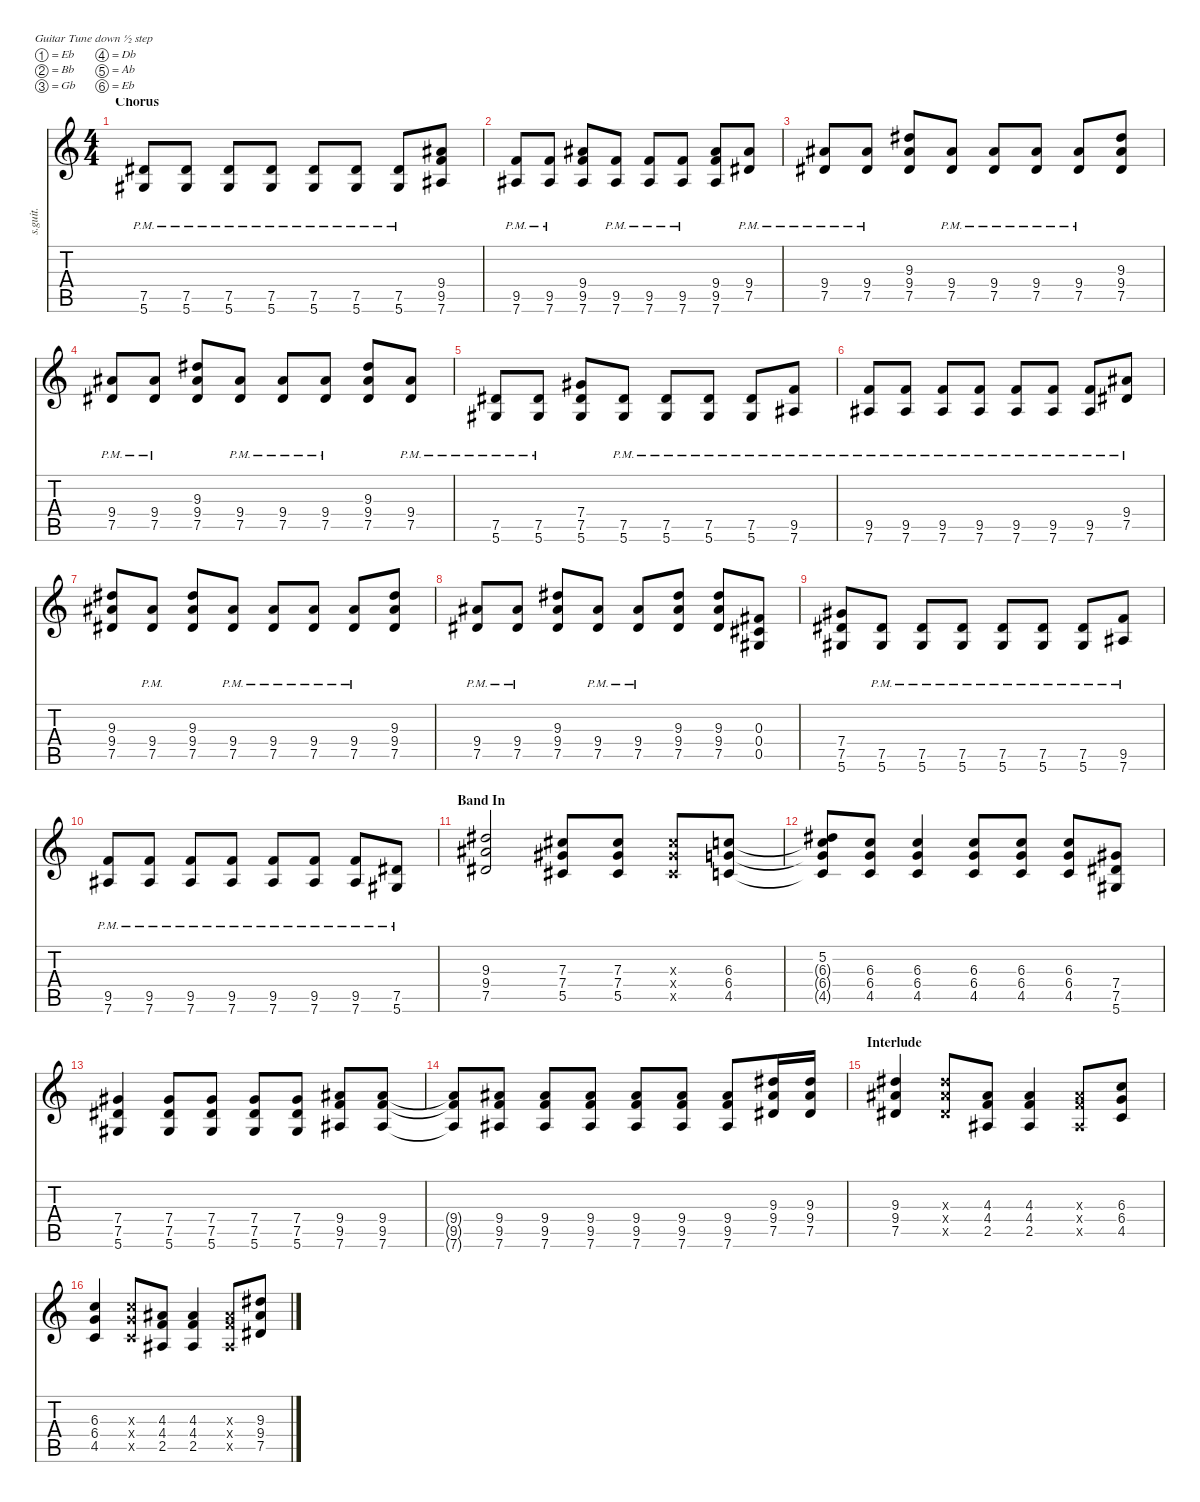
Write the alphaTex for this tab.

\defaultSystemsLayout 4
\hideDynamics
\bracketExtendMode nobrackets
\track ("Billie Joe Armstrong" "s.guit.") {instrument distortionguitar}
\staff {score tabs}
\tuning (Eb4 Bb3 Gb3 Db3 Ab2 Eb2)
\ts (4 4)
\section ("" "Chorus")
\tempo (175 hide)
\clef g2
\ks c
(7.5{pm acc #} 5.6{pm acc #}).8{lyrics (0 "") lyrics (1 "") lyrics (2 "") lyrics (3 "") lyrics (4 "") dy f} (7.5{pm acc #} 5.6{pm acc #}).8{lyrics (0 "") lyrics (1 "") lyrics (2 "") lyrics (3 "") lyrics (4 "")} (7.5{pm acc #} 5.6{pm acc #}).8{lyrics (0 "") lyrics (1 "") lyrics (2 "") lyrics (3 "") lyrics (4 "")} (7.5{pm acc #} 5.6{pm acc #}).8{lyrics (0 "") lyrics (1 "") lyrics (2 "") lyrics (3 "") lyrics (4 "")} (7.5{pm acc #} 5.6{pm acc #}).8{lyrics (0 "") lyrics (1 "") lyrics (2 "") lyrics (3 "") lyrics (4 "")} (7.5{pm acc #} 5.6{pm acc #}).8{lyrics (0 "") lyrics (1 "") lyrics (2 "") lyrics (3 "") lyrics (4 "")} (7.5{pm acc #} 5.6{pm acc #}).8{lyrics (0 "") lyrics (1 "") lyrics (2 "") lyrics (3 "") lyrics (4 "")} (9.4{acc #} 9.5 7.6{acc #}).8{lyrics (0 "") lyrics (1 "") lyrics (2 "") lyrics (3 "") lyrics (4 "")} |
(9.5{pm} 7.6{pm acc #}).8{lyrics (0 "") lyrics (1 "") lyrics (2 "") lyrics (3 "") lyrics (4 "")} (9.5{pm} 7.6{pm acc #}).8{lyrics (0 "") lyrics (1 "") lyrics (2 "") lyrics (3 "") lyrics (4 "")} (9.4{acc #} 9.5 7.6{acc #}).8{lyrics (0 "") lyrics (1 "") lyrics (2 "") lyrics (3 "") lyrics (4 "")} (9.5{pm} 7.6{pm acc #}).8{lyrics (0 "") lyrics (1 "") lyrics (2 "") lyrics (3 "") lyrics (4 "")} (9.5{pm} 7.6{pm acc #}).8{lyrics (0 "") lyrics (1 "") lyrics (2 "") lyrics (3 "") lyrics (4 "")} (9.5{pm} 7.6{pm acc #}).8{lyrics (0 "") lyrics (1 "") lyrics (2 "") lyrics (3 "") lyrics (4 "")} (9.4{acc #} 9.5 7.6{acc #}).8{lyrics (0 "") lyrics (1 "") lyrics (2 "") lyrics (3 "") lyrics (4 "")} (9.4{pm acc #} 7.5{pm acc #}).8{lyrics (0 "") lyrics (1 "") lyrics (2 "") lyrics (3 "") lyrics (4 "")} |
(9.4{pm acc #} 7.5{pm acc #}).8{lyrics (0 "") lyrics (1 "") lyrics (2 "") lyrics (3 "") lyrics (4 "")} (9.4{pm acc #} 7.5{pm acc #}).8{lyrics (0 "") lyrics (1 "") lyrics (2 "") lyrics (3 "") lyrics (4 "")} (9.3{acc #} 9.4{acc #} 7.5{acc #}).8{lyrics (0 "") lyrics (1 "") lyrics (2 "") lyrics (3 "") lyrics (4 "")} (9.4{pm acc #} 7.5{pm acc #}).8{lyrics (0 "") lyrics (1 "") lyrics (2 "") lyrics (3 "") lyrics (4 "")} (9.4{pm acc #} 7.5{pm acc #}).8{lyrics (0 "") lyrics (1 "") lyrics (2 "") lyrics (3 "") lyrics (4 "")} (9.4{pm acc #} 7.5{pm acc #}).8{lyrics (0 "") lyrics (1 "") lyrics (2 "") lyrics (3 "") lyrics (4 "")} (9.4{pm acc #} 7.5{pm acc #}).8{lyrics (0 "") lyrics (1 "") lyrics (2 "") lyrics (3 "") lyrics (4 "")} (9.3{acc #} 9.4{acc #} 7.5{acc #}).8{lyrics (0 "") lyrics (1 "") lyrics (2 "") lyrics (3 "") lyrics (4 "")} |
(9.4{pm acc #} 7.5{pm acc #}).8{lyrics (0 "") lyrics (1 "") lyrics (2 "") lyrics (3 "") lyrics (4 "")} (9.4{pm acc #} 7.5{pm acc #}).8{lyrics (0 "") lyrics (1 "") lyrics (2 "") lyrics (3 "") lyrics (4 "")} (9.3{acc #} 9.4{acc #} 7.5{acc #}).8{lyrics (0 "") lyrics (1 "") lyrics (2 "") lyrics (3 "") lyrics (4 "")} (9.4{pm acc #} 7.5{pm acc #}).8{lyrics (0 "") lyrics (1 "") lyrics (2 "") lyrics (3 "") lyrics (4 "")} (9.4{pm acc #} 7.5{pm acc #}).8{lyrics (0 "") lyrics (1 "") lyrics (2 "") lyrics (3 "") lyrics (4 "")} (9.4{pm acc #} 7.5{pm acc #}).8{lyrics (0 "") lyrics (1 "") lyrics (2 "") lyrics (3 "") lyrics (4 "")} (9.3{acc #} 9.4{acc #} 7.5{acc #}).8{lyrics (0 "") lyrics (1 "") lyrics (2 "") lyrics (3 "") lyrics (4 "")} (9.4{pm acc #} 7.5{pm acc #}).8{lyrics (0 "") lyrics (1 "") lyrics (2 "") lyrics (3 "") lyrics (4 "")} |
(7.5{pm acc #} 5.6{pm acc #}).8{lyrics (0 "") lyrics (1 "") lyrics (2 "") lyrics (3 "") lyrics (4 "")} (7.5{pm acc #} 5.6{pm acc #}).8{lyrics (0 "") lyrics (1 "") lyrics (2 "") lyrics (3 "") lyrics (4 "")} (7.4{acc #} 7.5{acc #} 5.6{acc #}).8{lyrics (0 "") lyrics (1 "") lyrics (2 "") lyrics (3 "") lyrics (4 "")} (7.5{pm acc #} 5.6{pm acc #}).8{lyrics (0 "") lyrics (1 "") lyrics (2 "") lyrics (3 "") lyrics (4 "")} (7.5{pm acc #} 5.6{pm acc #}).8{lyrics (0 "") lyrics (1 "") lyrics (2 "") lyrics (3 "") lyrics (4 "")} (7.5{pm acc #} 5.6{pm acc #}).8{lyrics (0 "") lyrics (1 "") lyrics (2 "") lyrics (3 "") lyrics (4 "")} (7.5{pm acc #} 5.6{pm acc #}).8{lyrics (0 "") lyrics (1 "") lyrics (2 "") lyrics (3 "") lyrics (4 "")} (9.5{pm} 7.6{pm acc #}).8{lyrics (0 "") lyrics (1 "") lyrics (2 "") lyrics (3 "") lyrics (4 "")} |
(9.5{pm} 7.6{pm acc #}).8{lyrics (0 "") lyrics (1 "") lyrics (2 "") lyrics (3 "") lyrics (4 "")} (9.5{pm} 7.6{pm acc #}).8{lyrics (0 "") lyrics (1 "") lyrics (2 "") lyrics (3 "") lyrics (4 "")} (9.5{pm} 7.6{pm acc #}).8{lyrics (0 "") lyrics (1 "") lyrics (2 "") lyrics (3 "") lyrics (4 "")} (9.5{pm} 7.6{pm acc #}).8{lyrics (0 "") lyrics (1 "") lyrics (2 "") lyrics (3 "") lyrics (4 "")} (9.5{pm} 7.6{pm acc #}).8{lyrics (0 "") lyrics (1 "") lyrics (2 "") lyrics (3 "") lyrics (4 "")} (9.5{pm} 7.6{pm acc #}).8{lyrics (0 "") lyrics (1 "") lyrics (2 "") lyrics (3 "") lyrics (4 "")} (9.5{pm} 7.6{pm acc #}).8{lyrics (0 "") lyrics (1 "") lyrics (2 "") lyrics (3 "") lyrics (4 "")} (9.4{pm acc #} 7.5{pm acc #}).8{lyrics (0 "") lyrics (1 "") lyrics (2 "") lyrics (3 "") lyrics (4 "")} |
(9.3{acc #} 9.4{acc #} 7.5{acc #}).8{lyrics (0 "") lyrics (1 "") lyrics (2 "") lyrics (3 "") lyrics (4 "")} (9.4{pm acc #} 7.5{pm acc #}).8{lyrics (0 "") lyrics (1 "") lyrics (2 "") lyrics (3 "") lyrics (4 "")} (9.3{acc #} 9.4{acc #} 7.5{acc #}).8{lyrics (0 "") lyrics (1 "") lyrics (2 "") lyrics (3 "") lyrics (4 "")} (9.4{pm acc #} 7.5{pm acc #}).8{lyrics (0 "") lyrics (1 "") lyrics (2 "") lyrics (3 "") lyrics (4 "")} (9.4{pm acc #} 7.5{pm acc #}).8{lyrics (0 "") lyrics (1 "") lyrics (2 "") lyrics (3 "") lyrics (4 "")} (9.4{pm acc #} 7.5{pm acc #}).8{lyrics (0 "") lyrics (1 "") lyrics (2 "") lyrics (3 "") lyrics (4 "")} (9.4{pm acc #} 7.5{pm acc #}).8{lyrics (0 "") lyrics (1 "") lyrics (2 "") lyrics (3 "") lyrics (4 "")} (9.3{acc #} 9.4{acc #} 7.5{acc #}).8{lyrics (0 "") lyrics (1 "") lyrics (2 "") lyrics (3 "") lyrics (4 "")} |
(9.4{pm acc #} 7.5{pm acc #}).8{lyrics (0 "") lyrics (1 "") lyrics (2 "") lyrics (3 "") lyrics (4 "")} (9.4{pm acc #} 7.5{pm acc #}).8{lyrics (0 "") lyrics (1 "") lyrics (2 "") lyrics (3 "") lyrics (4 "")} (9.3{acc #} 9.4{acc #} 7.5{acc #}).8{lyrics (0 "") lyrics (1 "") lyrics (2 "") lyrics (3 "") lyrics (4 "")} (9.4{pm acc #} 7.5{pm acc #}).8{lyrics (0 "") lyrics (1 "") lyrics (2 "") lyrics (3 "") lyrics (4 "")} (9.4{pm acc #} 7.5{pm acc #}).8{lyrics (0 "") lyrics (1 "") lyrics (2 "") lyrics (3 "") lyrics (4 "")} (9.3{acc #} 9.4{acc #} 7.5{acc #}).8{lyrics (0 "") lyrics (1 "") lyrics (2 "") lyrics (3 "") lyrics (4 "")} (9.3{acc #} 9.4{acc #} 7.5{acc #}).8{lyrics (0 "") lyrics (1 "") lyrics (2 "") lyrics (3 "") lyrics (4 "")} (0.3{acc #} 0.4{acc #} 0.5{acc #}).8{lyrics (0 "") lyrics (1 "") lyrics (2 "") lyrics (3 "") lyrics (4 "")} |
(7.4{acc #} 7.5{acc #} 5.6{acc #}).8{lyrics (0 "") lyrics (1 "") lyrics (2 "") lyrics (3 "") lyrics (4 "")} (7.5{pm acc #} 5.6{pm acc #}).8{lyrics (0 "") lyrics (1 "") lyrics (2 "") lyrics (3 "") lyrics (4 "")} (7.5{pm acc #} 5.6{pm acc #}).8{lyrics (0 "") lyrics (1 "") lyrics (2 "") lyrics (3 "") lyrics (4 "")} (7.5{pm acc #} 5.6{pm acc #}).8{lyrics (0 "") lyrics (1 "") lyrics (2 "") lyrics (3 "") lyrics (4 "")} (7.5{pm acc #} 5.6{pm acc #}).8{lyrics (0 "") lyrics (1 "") lyrics (2 "") lyrics (3 "") lyrics (4 "")} (7.5{pm acc #} 5.6{pm acc #}).8{lyrics (0 "") lyrics (1 "") lyrics (2 "") lyrics (3 "") lyrics (4 "")} (7.5{pm acc #} 5.6{pm acc #}).8{lyrics (0 "") lyrics (1 "") lyrics (2 "") lyrics (3 "") lyrics (4 "")} (9.5{pm} 7.6{pm acc #}).8{lyrics (0 "") lyrics (1 "") lyrics (2 "") lyrics (3 "") lyrics (4 "")} |
(9.5{pm} 7.6{pm acc #}).8{lyrics (0 "") lyrics (1 "") lyrics (2 "") lyrics (3 "") lyrics (4 "")} (9.5{pm} 7.6{pm acc #}).8{lyrics (0 "") lyrics (1 "") lyrics (2 "") lyrics (3 "") lyrics (4 "")} (9.5{pm} 7.6{pm acc #}).8{lyrics (0 "") lyrics (1 "") lyrics (2 "") lyrics (3 "") lyrics (4 "")} (9.5{pm} 7.6{pm acc #}).8{lyrics (0 "") lyrics (1 "") lyrics (2 "") lyrics (3 "") lyrics (4 "")} (9.5{pm} 7.6{pm acc #}).8{lyrics (0 "") lyrics (1 "") lyrics (2 "") lyrics (3 "") lyrics (4 "")} (9.5{pm} 7.6{pm acc #}).8{lyrics (0 "") lyrics (1 "") lyrics (2 "") lyrics (3 "") lyrics (4 "")} (9.5{pm} 7.6{pm acc #}).8{lyrics (0 "") lyrics (1 "") lyrics (2 "") lyrics (3 "") lyrics (4 "")} (7.5{pm acc #} 5.6{pm acc #}).8{lyrics (0 "") lyrics (1 "") lyrics (2 "") lyrics (3 "") lyrics (4 "")} |
\section ("" "Band In")
(9.3{acc #} 9.4{acc #} 7.5{acc #}).2{lyrics (0 "") lyrics (1 "") lyrics (2 "") lyrics (3 "") lyrics (4 "")} (7.3{acc #} 7.4{acc #} 5.5{acc #}).8{lyrics (0 "") lyrics (1 "") lyrics (2 "") lyrics (3 "") lyrics (4 "")} (7.3{acc #} 7.4{acc #} 5.5{acc #}).8{lyrics (0 "") lyrics (1 "") lyrics (2 "") lyrics (3 "") lyrics (4 "")} (7.3{x acc #} 7.4{x acc #} 5.5{x acc #}).8{lyrics (0 "") lyrics (1 "") lyrics (2 "") lyrics (3 "") lyrics (4 "")} (6.3 6.4 4.5).8{lyrics (0 "") lyrics (1 "") lyrics (2 "") lyrics (3 "") lyrics (4 "")} |
(5.2{acc #} 6.3{t} 6.4{t} 4.5{t}).8{lyrics (0 "") lyrics (1 "") lyrics (2 "") lyrics (3 "") lyrics (4 "")} (6.3 6.4 4.5).8{lyrics (0 "") lyrics (1 "") lyrics (2 "") lyrics (3 "") lyrics (4 "")} (6.3 6.4 4.5).4{lyrics (0 "") lyrics (1 "") lyrics (2 "") lyrics (3 "") lyrics (4 "")} (6.3 6.4 4.5).8{lyrics (0 "") lyrics (1 "") lyrics (2 "") lyrics (3 "") lyrics (4 "")} (6.3 6.4 4.5).8{lyrics (0 "") lyrics (1 "") lyrics (2 "") lyrics (3 "") lyrics (4 "")} (6.3 6.4 4.5).8{lyrics (0 "") lyrics (1 "") lyrics (2 "") lyrics (3 "") lyrics (4 "")} (7.4{acc #} 7.5{acc #} 5.6{acc #}).8{lyrics (0 "") lyrics (1 "") lyrics (2 "") lyrics (3 "") lyrics (4 "")} |
(7.4{acc #} 7.5{acc #} 5.6{acc #}).4{lyrics (0 "") lyrics (1 "") lyrics (2 "") lyrics (3 "") lyrics (4 "")} (7.4{acc #} 7.5{acc #} 5.6{acc #}).8{lyrics (0 "") lyrics (1 "") lyrics (2 "") lyrics (3 "") lyrics (4 "")} (7.4{acc #} 7.5{acc #} 5.6{acc #}).8{lyrics (0 "") lyrics (1 "") lyrics (2 "") lyrics (3 "") lyrics (4 "")} (7.4{acc #} 7.5{acc #} 5.6{acc #}).8{lyrics (0 "") lyrics (1 "") lyrics (2 "") lyrics (3 "") lyrics (4 "")} (7.4{acc #} 7.5{acc #} 5.6{acc #}).8{lyrics (0 "") lyrics (1 "") lyrics (2 "") lyrics (3 "") lyrics (4 "")} (9.4{acc #} 9.5 7.6{acc #}).8{lyrics (0 "") lyrics (1 "") lyrics (2 "") lyrics (3 "") lyrics (4 "")} (9.4{acc #} 9.5 7.6{acc #}).8{lyrics (0 "") lyrics (1 "") lyrics (2 "") lyrics (3 "") lyrics (4 "")} |
(9.4{t acc #} 9.5{t} 7.6{t acc #}).8{lyrics (0 "") lyrics (1 "") lyrics (2 "") lyrics (3 "") lyrics (4 "")} (9.4{acc #} 9.5 7.6{acc #}).8{lyrics (0 "") lyrics (1 "") lyrics (2 "") lyrics (3 "") lyrics (4 "")} (9.4{acc #} 9.5 7.6{acc #}).8{lyrics (0 "") lyrics (1 "") lyrics (2 "") lyrics (3 "") lyrics (4 "")} (9.4{acc #} 9.5 7.6{acc #}).8{lyrics (0 "") lyrics (1 "") lyrics (2 "") lyrics (3 "") lyrics (4 "")} (9.4{acc #} 9.5 7.6{acc #}).8{lyrics (0 "") lyrics (1 "") lyrics (2 "") lyrics (3 "") lyrics (4 "")} (9.4{acc #} 9.5 7.6{acc #}).8{lyrics (0 "") lyrics (1 "") lyrics (2 "") lyrics (3 "") lyrics (4 "")} (9.4{acc #} 9.5 7.6{acc #}).8{lyrics (0 "") lyrics (1 "") lyrics (2 "") lyrics (3 "") lyrics (4 "")} (9.3{acc #} 9.4{acc #} 7.5{acc #}).16{lyrics (0 "") lyrics (1 "") lyrics (2 "") lyrics (3 "") lyrics (4 "")} (9.3{acc #} 9.4{acc #} 7.5{acc #}).16{lyrics (0 "") lyrics (1 "") lyrics (2 "") lyrics (3 "") lyrics (4 "")} |
\section ("" "Interlude")
(9.3{acc #} 9.4{acc #} 7.5{acc #}).4{lyrics (0 "") lyrics (1 "") lyrics (2 "") lyrics (3 "") lyrics (4 "")} (9.3{x acc #} 9.4{x acc #} 7.5{x acc #}).8{lyrics (0 "") lyrics (1 "") lyrics (2 "") lyrics (3 "") lyrics (4 "")} (4.3{acc #} 4.4 2.5{acc #}).8{lyrics (0 "") lyrics (1 "") lyrics (2 "") lyrics (3 "") lyrics (4 "")} (4.3{acc #} 4.4 2.5{acc #}).4{lyrics (0 "") lyrics (1 "") lyrics (2 "") lyrics (3 "") lyrics (4 "")} (4.3{x acc #} 4.4{x} 2.5{x acc #}).8{lyrics (0 "") lyrics (1 "") lyrics (2 "") lyrics (3 "") lyrics (4 "")} (6.3 6.4 4.5).8{lyrics (0 "") lyrics (1 "") lyrics (2 "") lyrics (3 "") lyrics (4 "")} |
(6.3 6.4 4.5).4{lyrics (0 "") lyrics (1 "") lyrics (2 "") lyrics (3 "") lyrics (4 "")} (6.3{x} 6.4{x} 4.5{x}).8{lyrics (0 "") lyrics (1 "") lyrics (2 "") lyrics (3 "") lyrics (4 "")} (4.3{acc #} 4.4 2.5{acc #}).8{lyrics (0 "") lyrics (1 "") lyrics (2 "") lyrics (3 "") lyrics (4 "")} (4.3{acc #} 4.4 2.5{acc #}).4{lyrics (0 "") lyrics (1 "") lyrics (2 "") lyrics (3 "") lyrics (4 "")} (4.3{x acc #} 4.4{x} 2.5{x acc #}).8{lyrics (0 "") lyrics (1 "") lyrics (2 "") lyrics (3 "") lyrics (4 "")} (9.3{acc #} 9.4{acc #} 7.5{acc #}).8{lyrics (0 "") lyrics (1 "") lyrics (2 "") lyrics (3 "") lyrics (4 "")}
